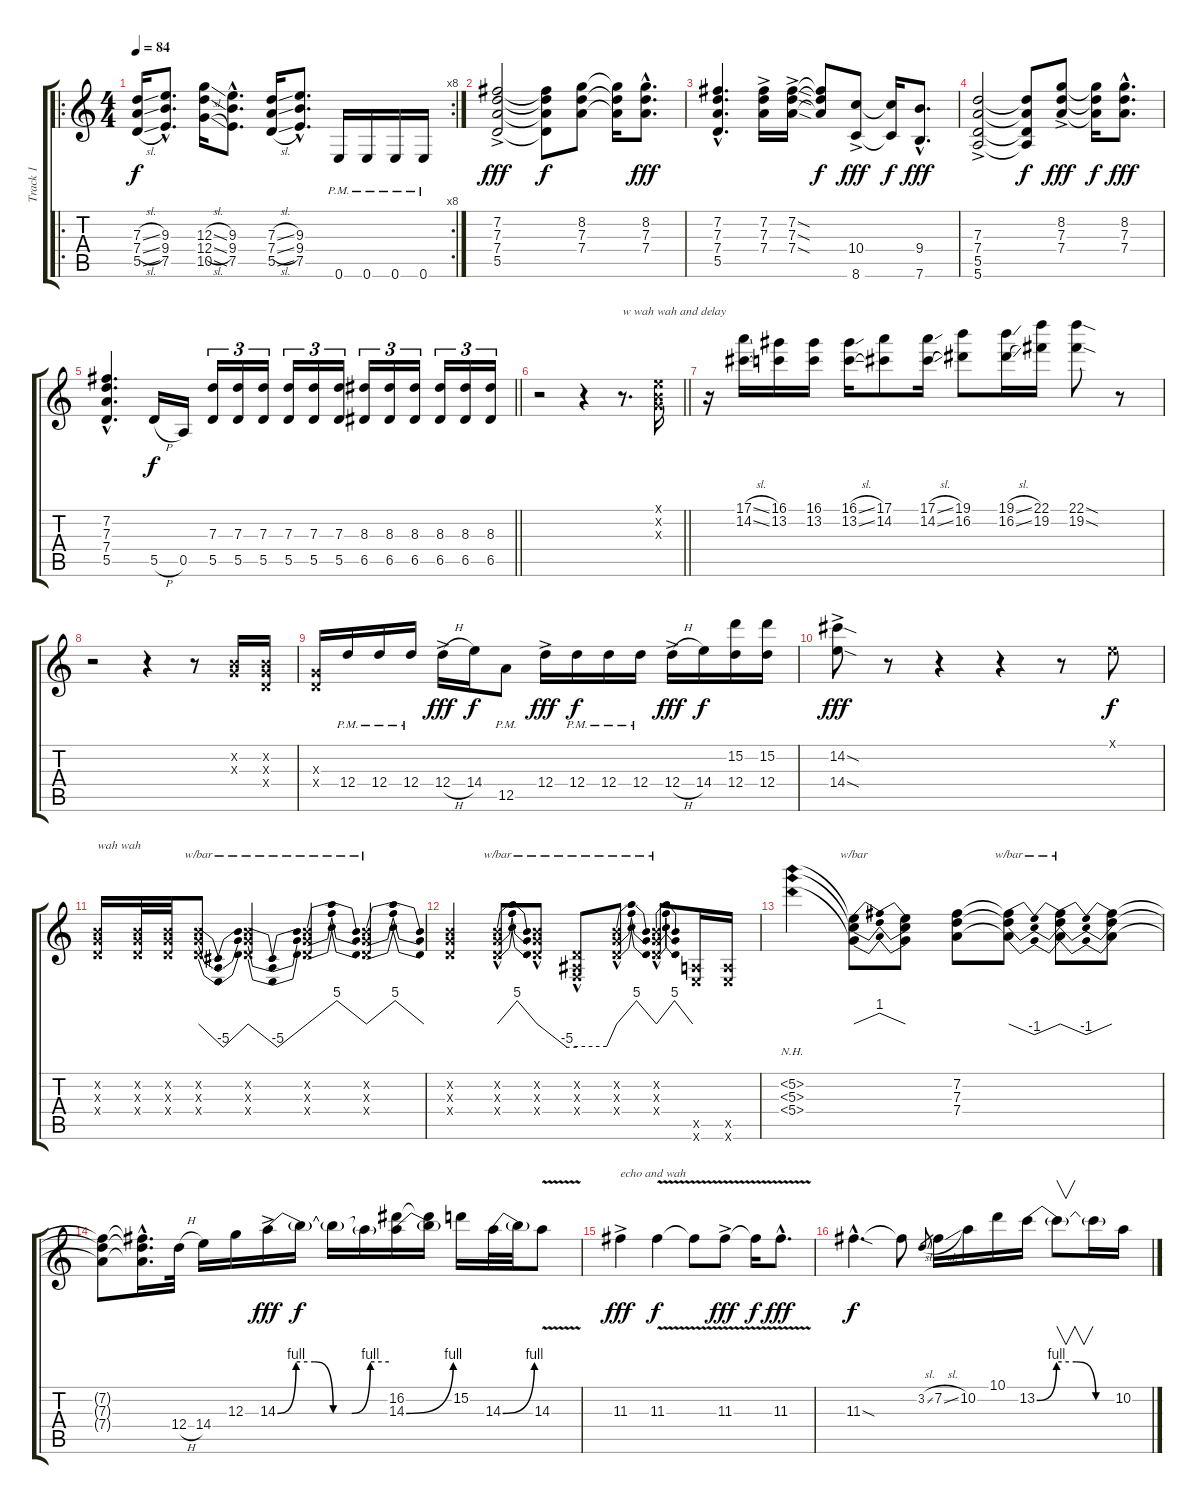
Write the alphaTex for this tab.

\track ("Track 1" "Track 1") {instrument distortionguitar}
\staff {score tabs}
\tuning (E4 B3 G3 D3 A2 E2) {hide}
\ro
\rc 8
\ts (4 4)
\tempo 84
\clef g2
\ks c
(7.3{sl} 7.4{sl} 5.5{sl}).16{dy f} (9.3{hac} 9.4{hac} 7.5{hac}).8{d} (12.3{sl} 12.4{sl} 10.5{sl}).16 (9.3{hac} 9.4{hac} 7.5{hac}).8{d} (7.3{sl} 7.4{sl} 5.5{sl}).16 (9.3{hac} 9.4{hac} 7.5{hac}).8{d} 0.6{pm}.16 0.6{pm}.16 0.6{pm}.16 0.6{pm}.16 |
(7.2{ac} 7.3{ac} 7.4{ac} 5.5{ac}).2{dy fff} (7.2{t} 7.3{t} 7.4{t} 5.5{t}).8{dy f} (8.2 7.3 7.4).8 (8.2{t} 7.3{t} 7.4{t}).16 (8.2{hac} 7.3{hac} 7.4{hac}).8{d dy fff} |
(7.2{hac} 7.3{hac} 7.4{hac} 5.5{hac}).4{d} (7.2{ac} 7.3{ac} 7.4{ac}).16 (7.2{sod ac} 7.3{sod ac} 7.4{sod ac}).16 (7.2{t} 7.3{t} 7.4{t}).8{dy f} (10.4{ac} 8.6{ac}).8{dy fff} (10.4{t} 8.6{t}).16{dy f} (9.4{hac} 7.6{hac}).8{d dy fff} |
(7.3{ac} 7.4{ac} 5.5{ac} 5.6{ac}).2 (7.3{t} 7.4{t} 5.5{t} 5.6{t}).8{dy f} (8.2{ac} 7.3{ac} 7.4{ac}).8{dy fff} (8.2{t} 7.3{t} 7.4{t}).16{dy f} (8.2{hac} 7.3{hac} 7.4{hac}).8{d dy fff} |
\barLineRight lightlight
(7.2{hac} 7.3{hac} 7.4{hac} 5.5{hac}).4{d} 5.5{h}.16{dy f} 0.5.16 (7.3 5.5).16{tu (3 2)} (7.3 5.5).16{tu (3 2)} (7.3 5.5).16{tu (3 2)} (7.3 5.5).16{tu (3 2)} (7.3 5.5).16{tu (3 2)} (7.3 5.5).16{tu (3 2)} (8.3 6.5).16{tu (3 2)} (8.3 6.5).16{tu (3 2)} (8.3 6.5).16{tu (3 2)} (8.3 6.5).16{tu (3 2)} (8.3 6.5).16{tu (3 2)} (8.3 6.5).16{tu (3 2)} |
\barLineRight lightlight
r.2 r.4 r.8{d txt "w wah wah and delay"} (0.1{x} 0.2{x} 0.3{x}).16 |
r.16 (17.1{sl} 14.2{sl}).16 (16.1 13.2).16 (16.1 13.2).16 (16.1{sl} 13.2{sl}).16 (17.1 14.2).8 (17.1{sl} 14.2{sl}).16 (19.1 16.2).8 (19.1{sl} 16.2{sl}).16 (22.1 19.2).16 (22.1{sod} 19.2{sod}).8 r.8 |
r.2 r.4 r.8 (0.2{x} 0.3{x}).16 (0.2{x} 0.3{x} 0.4{x}).16 |
(0.3{x} 0.4{x}).16 12.4{pm}.16 12.4{pm}.16 12.4{pm}.16 12.4{h ac}.16{dy fff} 14.4.16{dy f} 12.5{pm}.8 12.4{ac}.16{dy fff} 12.4{pm}.16{dy f} 12.4{pm}.16 12.4{pm}.16 12.4{h ac}.16{dy fff} 14.4.16{dy f} (15.2 12.4).16 (15.2 12.4).16 |
(14.2{sod ac} 14.4{sod ac}).8{dy fff} r.8 r.4 r.4 r.8 0.1{x}.8{dy f} |
(0.2{x} 0.3{x} 0.4{x}).16{txt "wah wah "} (0.2{x} 0.3{x} 0.4{x}).32 (0.2{x} 0.3{x} 0.4{x}).32 (0.2{x} 0.3{x} 0.4{x}).8{tbe (dip default 0 0 30 -20 60 0)} (0.2{x} 0.3{x} 0.4{x}).4{tbe (dip default 0 0 30 -20 60 0)} (0.2{x} 0.3{x} 0.4{x}).4{tbe (dip default 0 0 30 20 60 0)} (0.2{x} 0.3{x} 0.4{x}).4{tbe (dip default 0 0 30 20 60 0)} |
(0.2{x} 0.3{x} 0.4{x}).4 (0.2{hac x} 0.3{hac x} 0.4{hac x}).8{tbe (dip default 0 0 30 20 60 0)} (0.2{hac x} 0.3{hac x} 0.4{hac x}).8{tbe (custom default 0 0 45 -20 60 -20)} (0.2{hac x} 0.3{hac x} 0.4{hac x}).8{tbe (custom default 0 -18 45 -18 60 0)} (0.2{hac x} 0.3{hac x} 0.4{hac x}).8{tbe (dip default 0 0 30 20 60 0)} (0.2{hac x} 0.3{hac x} 0.4{hac x}).8{tbe (dip default 0 0 30 20 60 0)} (0.5{x} 0.6{x}).16 (0.5{x} 0.6{x}).16 |
(5.2{nh} 5.3{nh} 5.4{nh}).4 (5.2{t} 5.3{t} 5.4{t}).8{tbe (dip default 0 0 30 4 60 0)} (5.2{t} 5.3{t} 5.4{t}).8 (7.2 7.3 7.4).8 (7.2{t} 7.3{t} 7.4{t}).8{tbe (dip default 0 0 30 -4 60 0)} (7.2{t} 7.3{t} 7.4{t}).8{tbe (dip default 0 0 30 -4 60 0)} (7.2{t} 7.3{t} 7.4{t}).8 |
(7.2{t} 7.3{t} 7.4{t}).8 (7.2{hac t} 7.3{hac t} 7.4{hac t}).16{d} 12.4{h}.32 14.4.16 12.3.16 14.3{be (custom 0 0 10 4 20 4 30 0 40 0 50 4 60 4) ac}.16{dy fff} 14.3{t}.16{dy f} 14.3{t}.16 14.3{t}.16 (16.2 14.3{be (bend 0 0 60 4)}).16 (16.2{t} 14.3{t}).16 15.2.16 14.3{be (bend 0 0 60 4)}.32 14.3{t}.32 14.3{v}.8 |
11.3{ac}.4{txt "echo and wah" dy fff} 11.3{v}.4{dy f} 11.3{t}.8 11.3{v ac}.8{dy fff} 11.3{t}.16{dy f} 11.3{v hac}.8{d dy fff} |
11.3{sod hac}.4{d dy f} 11.3{t}.8 3.2{sl}.8{gr} 7.2{sl}.16 10.2.16 10.1.16 13.2{be (custom 0 0 15 4 30 4 45 0 60 0)}.16 13.2{t}.8{v} 13.2{t}.16 10.2.16
